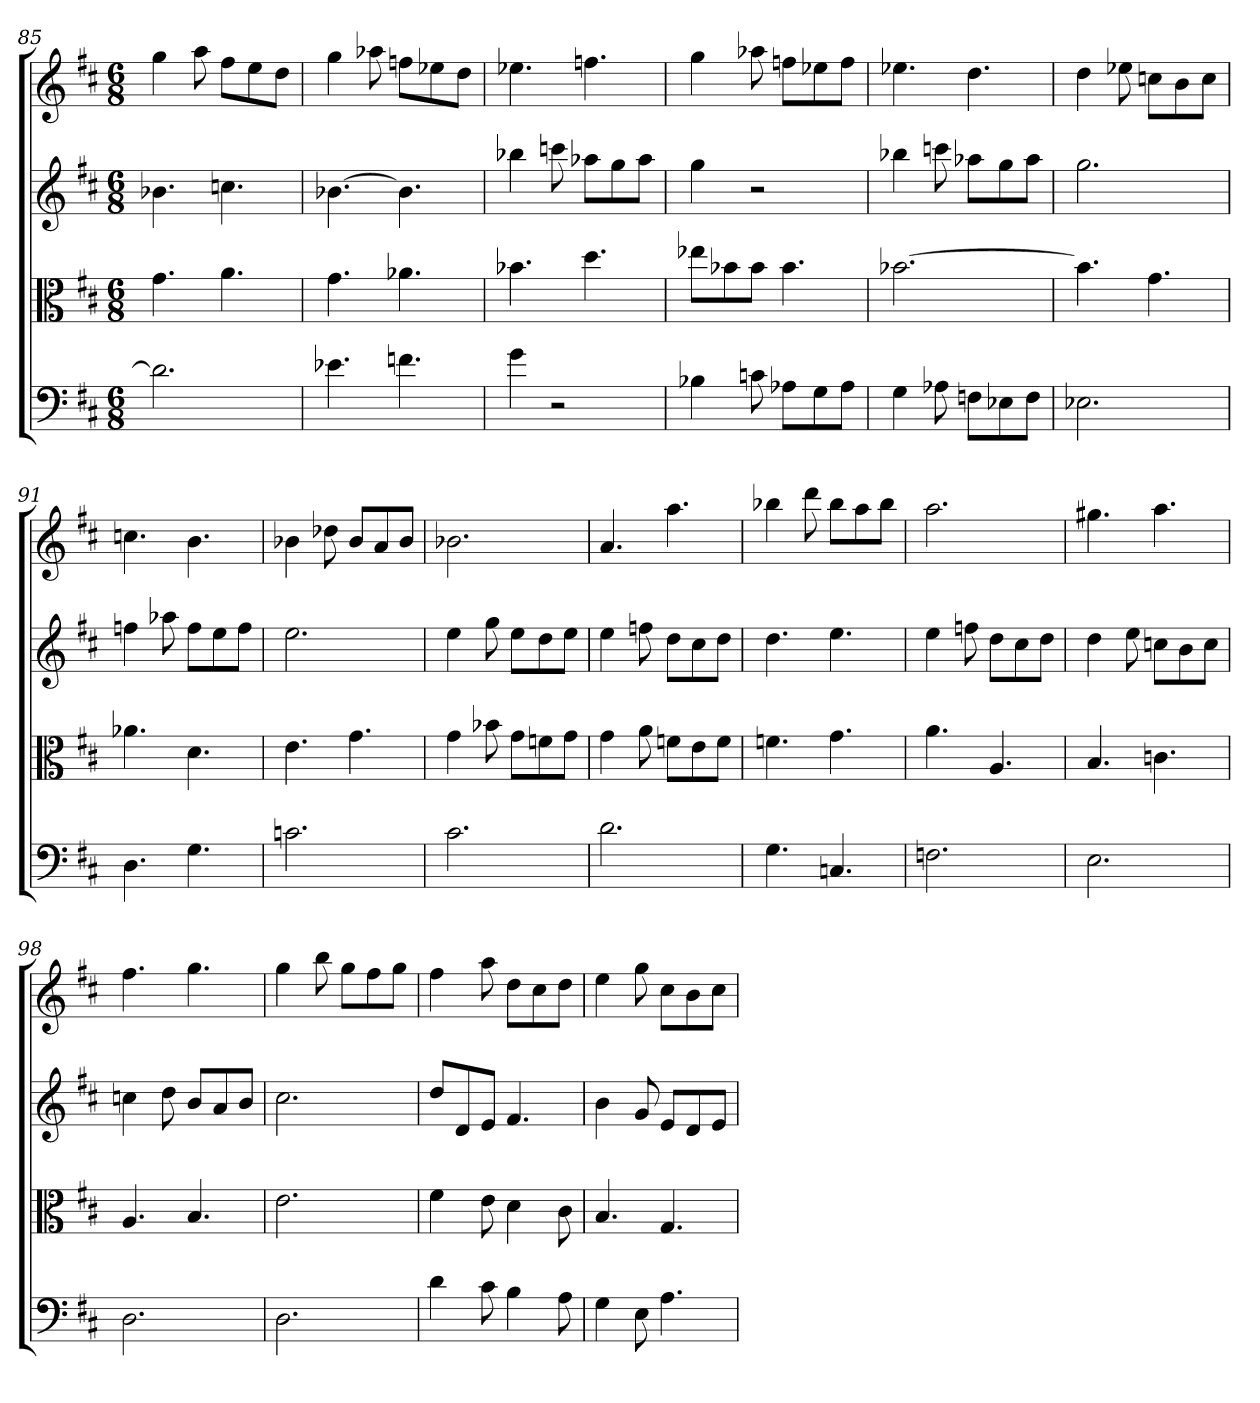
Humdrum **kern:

**kern	**kern	**kern	**kern
*part4	*part3	*part2	*part1
*staff4	*staff3	*staff2	*staff1
*clefF4	*clefC3	*	*
*k[f#c#]	*k[f#c#]	*k[f#c#]	*k[f#c#]
*D:	*D:	*D:	*D:
*M6/8	*M6/8	*M6/8	*M6/8
=85	=85	=85	=85
2.d]	4.g	4.b-X	4gg
.	.	.	8aa
.	4.a	4.ccn	8ff#L
.	.	.	8ee
.	.	.	8ddJ
=86	=86	=86	=86
4.e-X	4.g	[4.b-X	4gg
.	.	.	8aa-X
4.fn	4.a-X	4.b-]	8ffnL
.	.	.	8ee-X
.	.	.	8ddJ
=87	=87	=87	=87
4g	4.b-X	4bb-X	4.ee-X
2r	.	8cccn	.
.	4.dd	8aa-XL	4.ffn
.	.	8gg	.
.	.	8aa-J	.
=88	=88	=88	=88
4B-X	8ee-X\L	4gg	4gg
.	8b-X\	.	.
8cn	8b-\J	2r	8aa-X
8A-X\L	4.b-	.	8ffnL
8G\	.	.	8ee-X
8A-\J	.	.	8ffJ
=89	=89	=89	=89
4G	[2.b-X	4bb-X	4.ee-X
8A-X	.	8cccn	.
8Fn\L	.	8aa-XL	4.dd
8E-X\	.	8gg	.
8F\J	.	8aa-J	.
=90	=90	=90	=90
2.E-X	4.b-]	2.gg	4dd
.	.	.	8ee-X
.	4.g	.	8ccnL
.	.	.	8b
.	.	.	8ccJ
=91	=91	=91	=91
4.D	4.a-X	4ffn	4.ccn
.	.	8aa-X	.
4.G	4.d	8ffL	4.b
.	.	8ee	.
.	.	8ffJ	.
=92	=92	=92	=92
2.cn	4.e	2.ee	4b-X
.	.	.	8dd-X
.	4.g	.	8b-L
.	.	.	8a
.	.	.	8b-J
=93	=93	=93	=93
2.c#	4g	4ee	2.b-X
.	8b-X	8gg	.
.	8g\L	8eeL	.
.	8fn\	8dd	.
.	8g\J	8eeJ	.
=94	=94	=94	=94
2.d	4g	4ee	4.a
.	8a	8ffn	.
.	8fn\L	8ddL	4.aa
.	8e\	8cc#	.
.	8f\J	8ddJ	.
=95	=95	=95	=95
4.G	4.fn	4.dd	4bb-X
.	.	.	8ddd
4.Cn	4.g	4.ee	8bb-L
.	.	.	8aa
.	.	.	8bb-J
=96	=96	=96	=96
2.Fn	4.a	4ee	2.aa
.	.	8ffn	.
.	4.A	8ddL	.
.	.	8cc#	.
.	.	8ddJ	.
=97	=97	=97	=97
2.E	4.B	4dd	4.gg#X
.	.	8ee	.
.	4.cn	8ccnL	4.aa
.	.	8b	.
.	.	8ccJ	.
=98	=98	=98	=98
2.D	4.A	4ccn	4.ff#
.	.	8dd	.
.	4.B	8bL	4.gg
.	.	8a	.
.	.	8bJ	.
=99	=99	=99	=99
2.D	2.e	2.cc#	4gg
.	.	.	8bb
.	.	.	8ggL
.	.	.	8ff#
.	.	.	8ggJ
=100	=100	=100	=100
4d	4f#	8ddL	4ff#
.	.	8d	.
8c#	8e	8eJ	8aa
4B	4d	4.f#	8ddL
.	.	.	8cc#
8A	8c#	.	8ddJ
=101	=101	=101	=101
4G	4.B	4b	4ee
8E	.	8g	8gg
4.A	4.G	8eL	8cc#L
.	.	8d	8b
.	.	8eJ	8cc#J
=	=	=	=
*-	*-	*-	*-
